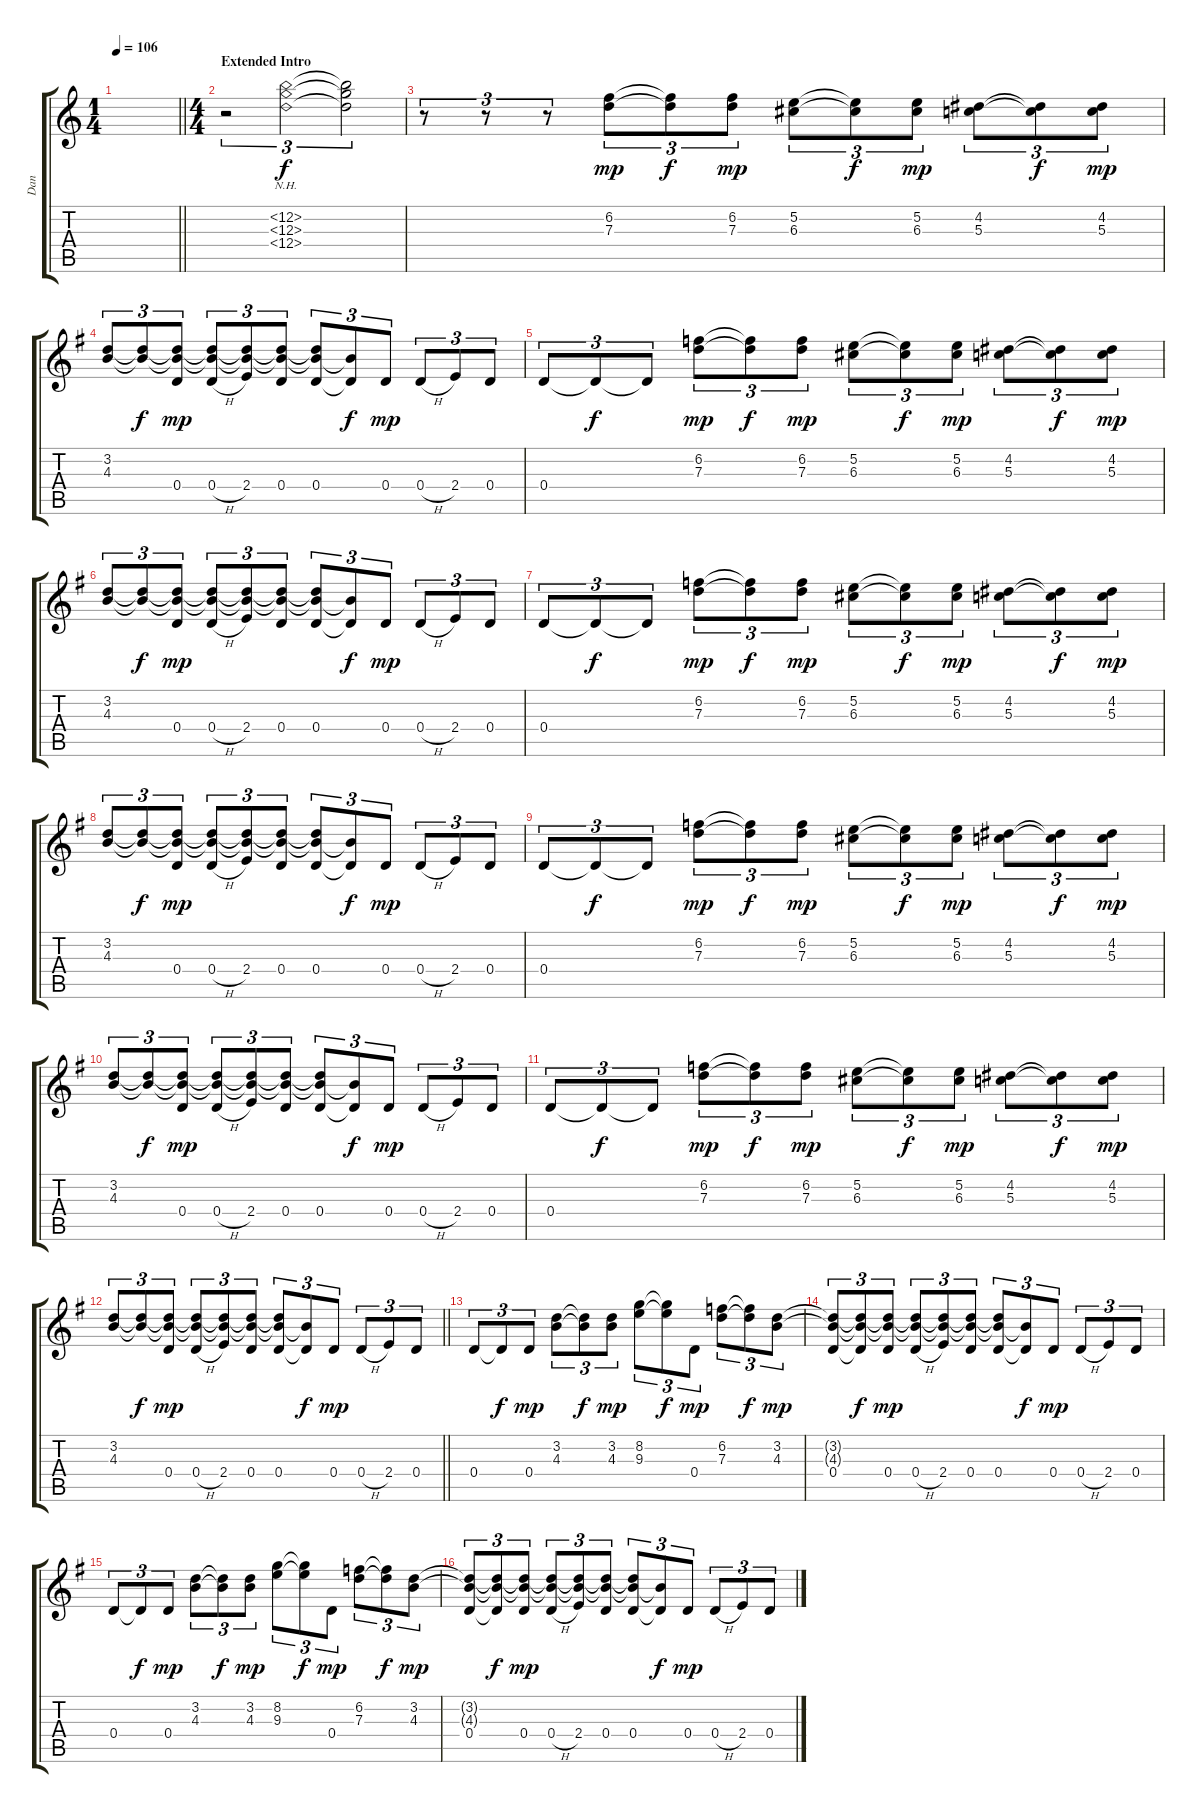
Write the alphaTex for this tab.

\track ("Dan" "Dan") {instrument overdrivenguitar}
\staff {score tabs}
\tuning (E4 B3 G3 D3 A2 E2) {hide}
\ts (1 4)
\tempo 106
\clef g2
\barLineRight lightlight
\ks c
|
\ts (4 4)
\section ("" "Extended Intro")
r.2{tu (3 2) instrument acousticguitarsteel} (12.2{nh} 12.3{nh} 12.4{nh}).2{tu (3 2)} (12.2{t} 12.3{t} 12.4{t}).2{tu (3 2) dy f} |
r.8{tu (3 2)} r.8{tu (3 2)} r.8{tu (3 2)} (6.2 7.3).8{tu (3 2) dy mp} (6.2{t} 7.3{t}).8{tu (3 2) dy f} (6.2 7.3).8{tu (3 2) dy mp} (5.2 6.3).8{tu (3 2)} (5.2{t} 6.3{t}).8{tu (3 2) dy f} (5.2 6.3).8{tu (3 2) dy mp} (4.2 5.3).8{tu (3 2)} (4.2{t} 5.3{t}).8{tu (3 2) dy f} (4.2 5.3).8{tu (3 2) dy mp} |
\ks g
(3.2 4.3).8{tu (3 2)} (3.2{t} 4.3{t}).8{tu (3 2) dy f} (3.2{t} 4.3{t} 0.4).8{tu (3 2) dy mp} (3.2{t} 4.3{t} 0.4{h}).8{tu (3 2)} (3.2{t} 4.3{t} 2.4).8{tu (3 2)} (3.2{t} 4.3{t} 0.4).8{tu (3 2)} (3.2{t} 4.3{t} 0.4).8{tu (3 2)} (4.3{t} 0.4{t}).8{tu (3 2) dy f} 0.4.8{tu (3 2) dy mp} 0.4{h}.8{tu (3 2)} 2.4.8{tu (3 2)} 0.4.8{tu (3 2)} |
0.4.8{tu (3 2)} 0.4{t}.8{tu (3 2) dy f} 0.4{t}.8{tu (3 2)} (6.2 7.3).8{tu (3 2) dy mp} (6.2{t} 7.3{t}).8{tu (3 2) dy f} (6.2 7.3).8{tu (3 2) dy mp} (5.2 6.3).8{tu (3 2)} (5.2{t} 6.3{t}).8{tu (3 2) dy f} (5.2 6.3).8{tu (3 2) dy mp} (4.2 5.3).8{tu (3 2)} (4.2{t} 5.3{t}).8{tu (3 2) dy f} (4.2 5.3).8{tu (3 2) dy mp} |
(3.2 4.3).8{tu (3 2)} (3.2{t} 4.3{t}).8{tu (3 2) dy f} (3.2{t} 4.3{t} 0.4).8{tu (3 2) dy mp} (3.2{t} 4.3{t} 0.4{h}).8{tu (3 2)} (3.2{t} 4.3{t} 2.4).8{tu (3 2)} (3.2{t} 4.3{t} 0.4).8{tu (3 2)} (3.2{t} 4.3{t} 0.4).8{tu (3 2)} (4.3{t} 0.4{t}).8{tu (3 2) dy f} 0.4.8{tu (3 2) dy mp} 0.4{h}.8{tu (3 2)} 2.4.8{tu (3 2)} 0.4.8{tu (3 2)} |
0.4.8{tu (3 2)} 0.4{t}.8{tu (3 2) dy f} 0.4{t}.8{tu (3 2)} (6.2 7.3).8{tu (3 2) dy mp} (6.2{t} 7.3{t}).8{tu (3 2) dy f} (6.2 7.3).8{tu (3 2) dy mp} (5.2 6.3).8{tu (3 2)} (5.2{t} 6.3{t}).8{tu (3 2) dy f} (5.2 6.3).8{tu (3 2) dy mp} (4.2 5.3).8{tu (3 2)} (4.2{t} 5.3{t}).8{tu (3 2) dy f} (4.2 5.3).8{tu (3 2) dy mp} |
(3.2 4.3).8{tu (3 2)} (3.2{t} 4.3{t}).8{tu (3 2) dy f} (3.2{t} 4.3{t} 0.4).8{tu (3 2) dy mp} (3.2{t} 4.3{t} 0.4{h}).8{tu (3 2)} (3.2{t} 4.3{t} 2.4).8{tu (3 2)} (3.2{t} 4.3{t} 0.4).8{tu (3 2)} (3.2{t} 4.3{t} 0.4).8{tu (3 2)} (4.3{t} 0.4{t}).8{tu (3 2) dy f} 0.4.8{tu (3 2) dy mp} 0.4{h}.8{tu (3 2)} 2.4.8{tu (3 2)} 0.4.8{tu (3 2)} |
0.4.8{tu (3 2)} 0.4{t}.8{tu (3 2) dy f} 0.4{t}.8{tu (3 2)} (6.2 7.3).8{tu (3 2) dy mp} (6.2{t} 7.3{t}).8{tu (3 2) dy f} (6.2 7.3).8{tu (3 2) dy mp} (5.2 6.3).8{tu (3 2)} (5.2{t} 6.3{t}).8{tu (3 2) dy f} (5.2 6.3).8{tu (3 2) dy mp} (4.2 5.3).8{tu (3 2)} (4.2{t} 5.3{t}).8{tu (3 2) dy f} (4.2 5.3).8{tu (3 2) dy mp} |
(3.2 4.3).8{tu (3 2)} (3.2{t} 4.3{t}).8{tu (3 2) dy f} (3.2{t} 4.3{t} 0.4).8{tu (3 2) dy mp} (3.2{t} 4.3{t} 0.4{h}).8{tu (3 2)} (3.2{t} 4.3{t} 2.4).8{tu (3 2)} (3.2{t} 4.3{t} 0.4).8{tu (3 2)} (3.2{t} 4.3{t} 0.4).8{tu (3 2)} (4.3{t} 0.4{t}).8{tu (3 2) dy f} 0.4.8{tu (3 2) dy mp} 0.4{h}.8{tu (3 2)} 2.4.8{tu (3 2)} 0.4.8{tu (3 2)} |
0.4.8{tu (3 2)} 0.4{t}.8{tu (3 2) dy f} 0.4{t}.8{tu (3 2)} (6.2 7.3).8{tu (3 2) dy mp} (6.2{t} 7.3{t}).8{tu (3 2) dy f} (6.2 7.3).8{tu (3 2) dy mp} (5.2 6.3).8{tu (3 2)} (5.2{t} 6.3{t}).8{tu (3 2) dy f} (5.2 6.3).8{tu (3 2) dy mp} (4.2 5.3).8{tu (3 2)} (4.2{t} 5.3{t}).8{tu (3 2) dy f} (4.2 5.3).8{tu (3 2) dy mp} |
\barLineRight lightlight
(3.2 4.3).8{tu (3 2)} (3.2{t} 4.3{t}).8{tu (3 2) dy f} (3.2{t} 4.3{t} 0.4).8{tu (3 2) dy mp} (3.2{t} 4.3{t} 0.4{h}).8{tu (3 2)} (3.2{t} 4.3{t} 2.4).8{tu (3 2)} (3.2{t} 4.3{t} 0.4).8{tu (3 2)} (3.2{t} 4.3{t} 0.4).8{tu (3 2)} (4.3{t} 0.4{t}).8{tu (3 2) dy f} 0.4.8{tu (3 2) dy mp} 0.4{h}.8{tu (3 2)} 2.4.8{tu (3 2)} 0.4.8{tu (3 2)} |
0.4.8{tu (3 2)} 0.4{t}.8{tu (3 2) dy f} 0.4.8{tu (3 2) dy mp} (3.2 4.3).8{tu (3 2)} (3.2{t} 4.3{t}).8{tu (3 2) dy f} (3.2 4.3).8{tu (3 2) dy mp} (8.2 9.3).8{tu (3 2)} (8.2{t} 9.3{t}).8{tu (3 2) dy f} 0.4.8{tu (3 2) dy mp} (6.2 7.3).8{tu (3 2)} (6.2{t} 7.3{t}).8{tu (3 2) dy f} (3.2 4.3).8{tu (3 2) dy mp} |
(3.2{t} 4.3{t} 0.4).8{tu (3 2)} (3.2{t} 4.3{t} 0.4{t}).8{tu (3 2) dy f} (3.2{t} 4.3{t} 0.4).8{tu (3 2) dy mp} (3.2{t} 4.3{t} 0.4{h}).8{tu (3 2)} (3.2{t} 4.3{t} 2.4).8{tu (3 2)} (3.2{t} 4.3{t} 0.4).8{tu (3 2)} (3.2{t} 4.3{t} 0.4).8{tu (3 2)} (4.3{t} 0.4{t}).8{tu (3 2) dy f} 0.4.8{tu (3 2) dy mp} 0.4{h}.8{tu (3 2)} 2.4.8{tu (3 2)} 0.4.8{tu (3 2)} |
0.4.8{tu (3 2)} 0.4{t}.8{tu (3 2) dy f} 0.4.8{tu (3 2) dy mp} (3.2 4.3).8{tu (3 2)} (3.2{t} 4.3{t}).8{tu (3 2) dy f} (3.2 4.3).8{tu (3 2) dy mp} (8.2 9.3).8{tu (3 2)} (8.2{t} 9.3{t}).8{tu (3 2) dy f} 0.4.8{tu (3 2) dy mp} (6.2 7.3).8{tu (3 2)} (6.2{t} 7.3{t}).8{tu (3 2) dy f} (3.2 4.3).8{tu (3 2) dy mp} |
(3.2{t} 4.3{t} 0.4).8{tu (3 2)} (3.2{t} 4.3{t} 0.4{t}).8{tu (3 2) dy f} (3.2{t} 4.3{t} 0.4).8{tu (3 2) dy mp} (3.2{t} 4.3{t} 0.4{h}).8{tu (3 2)} (3.2{t} 4.3{t} 2.4).8{tu (3 2)} (3.2{t} 4.3{t} 0.4).8{tu (3 2)} (3.2{t} 4.3{t} 0.4).8{tu (3 2)} (4.3{t} 0.4{t}).8{tu (3 2) dy f} 0.4.8{tu (3 2) dy mp} 0.4{h}.8{tu (3 2)} 2.4.8{tu (3 2)} 0.4.8{tu (3 2)}
